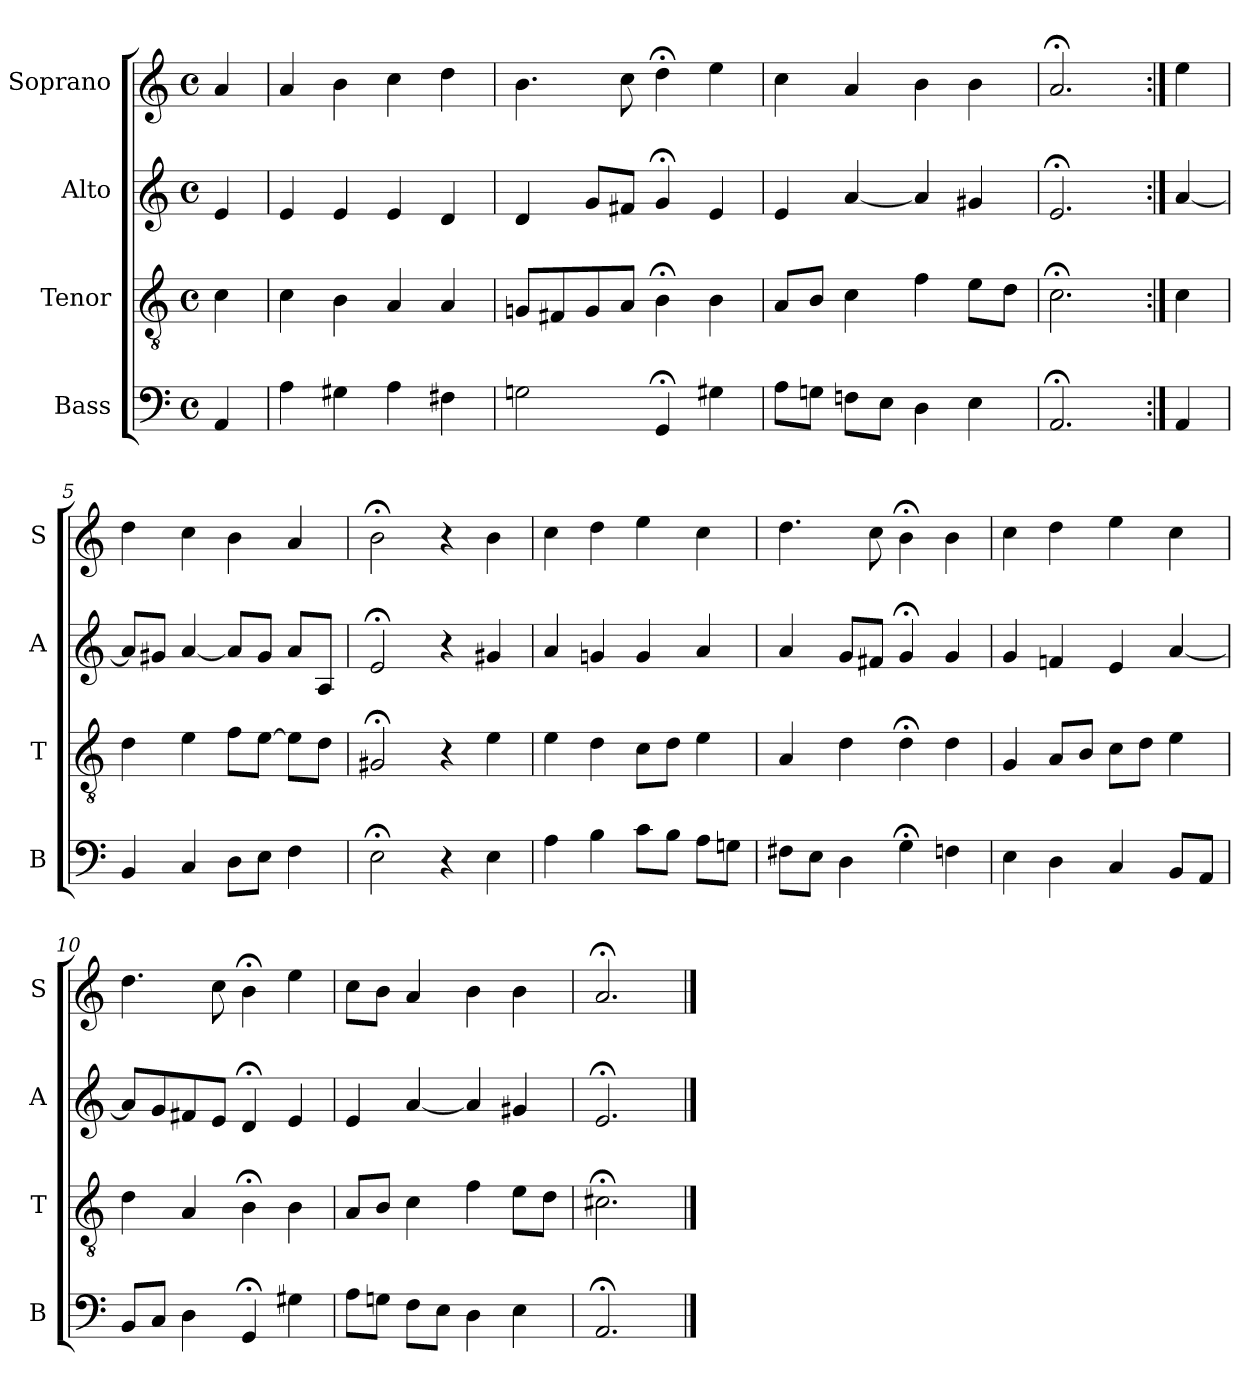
**kern	**kern	**kern	**kern
*part4	*part3	*part2	*part1
*staff4	*staff3	*staff2	*staff1
*I"Bass	*I"Tenor	*I"Alto	*I"Soprano
*I'B	*I'T	*I'A	*I'S
*clefF4	*clefGv2	*clefG2	*clefG2
*k[]	*k[]	*k[]	*k[]
*a:	*a:	*a:	*a:
*M4/4	*M4/4	*M4/4	*M4/4
*met(c)	*met(c)	*met(c)	*met(c)
*MM100	*MM100	*MM100	*MM100
=	=	=	=
4AA	4c	4e	4a
=1	=1	=1	=1
4A	4c	4e	4a
4G#X	4B	4e	4b
4A	4A	4e	4cc
4F#X	4A	4d	4dd
=2	=2	=2	=2
2Gn	8GnL	4d	4.b
.	8F#X	.	.
.	8G	8gL	.
.	8AJ	8f#XJ	8cc
4GG;<	4B;<	4g;<	4dd;<
4G#X	4B	4e	4ee
=3	=3	=3	=3
8AL	8AL	4e	4cc
8GnJ	8BJ	.	.
8FnL	4c	[4a	4a
8EJ	.	.	.
4D	4f	4a]	4b
4E	8eL	4g#X	4b
.	8dJ	.	.
=4	=4	=4	=4
2.AA;<	2.c;<	2.e;<	2.a;<
=:|!	=:|!	=:|!	=:|!
4AA	4c	[4a	4ee
=5	=5	=5	=5
4BB	4d	8aL]	4dd
.	.	8g#XJ	.
4C	4e	[4a	4cc
8DL	8fL	8aL]	4b
8EJ	[8eJ	8g#J	.
4F	8eL]	8aL	4a
.	8dJ	8AJ	.
=6	=6	=6	=6
2E;<	2G#X;<	2e;<	2b;<
4r	4r	4r	4r
4E	4e	4g#X	4b
=7	=7	=7	=7
4A	4e	4a	4cc
4B	4d	4gn	4dd
8cL	8cL	4g	4ee
8BJ	8dJ	.	.
8AL	4e	4a	4cc
8GnJ	.	.	.
=8	=8	=8	=8
8F#XL	4A	4a	4.ddi
8EJ	.	.	.
4D	4d	8giL	.
.	.	8f#XiJ	8cci
4G;<	4d;<	4g;<	4b;<
4Fn	4d	4g	4b
=9	=9	=9	=9
4E	4G	4g	4cc
4D	8AL	4fn	4dd
.	8BJ	.	.
4C	8cL	4e	4ee
.	8dJ	.	.
8BBL	4e	[4a	4cc
8AAJ	.	.	.
=10	=10	=10	=10
8BBL	4d	8aL]	4.dd
8CJ	.	8g	.
4D	4A	8f#X	.
.	.	8eJ	8cc
4GG;<	4B;<	4d;<	4b;<
4G#X	4B	4e	4ee
=11	=11	=11	=11
8AL	8AL	4e	8ccL
8GnJ	8BJ	.	8bJ
8FL	4c	[4a	4a
8EJ	.	.	.
4D	4f	4a]	4b
4E	8eL	4g#X	4b
.	8dJ	.	.
=12	=12	=12	=12
2.AA;<	2.c#X;<	2.e;<	2.a;<
==	==	==	==
*-	*-	*-	*-
